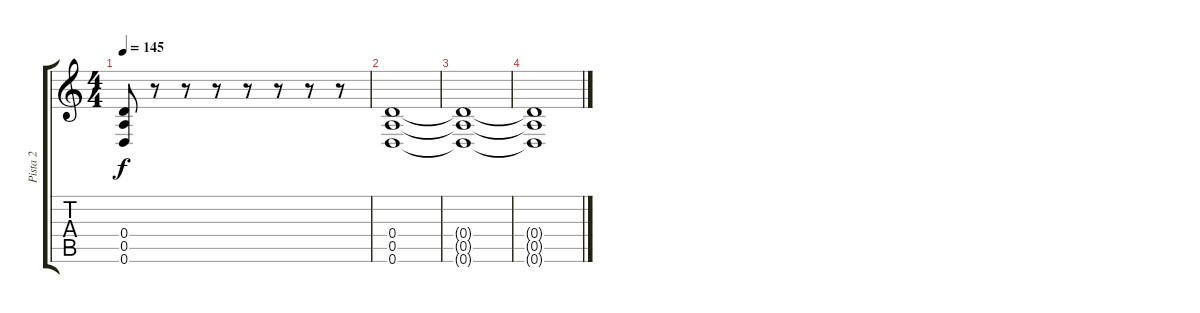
\track ("Pista 2" "Pista 2") {instrument overdrivenguitar}
\staff {score tabs}
\tuning (E4 B3 G3 D3 A2 D2) {hide}
\ts (4 4)
\tempo 145
\clef g2
\ks c
(0.4 0.5 0.6).8{dy f} r.8 r.8 r.8 r.8 r.8 r.8 r.8 |
(0.4 0.5 0.6).1 |
(0.4{t} 0.5{t} 0.6{t}).1 |
(0.4{t} 0.5{t} 0.6{t}).1
